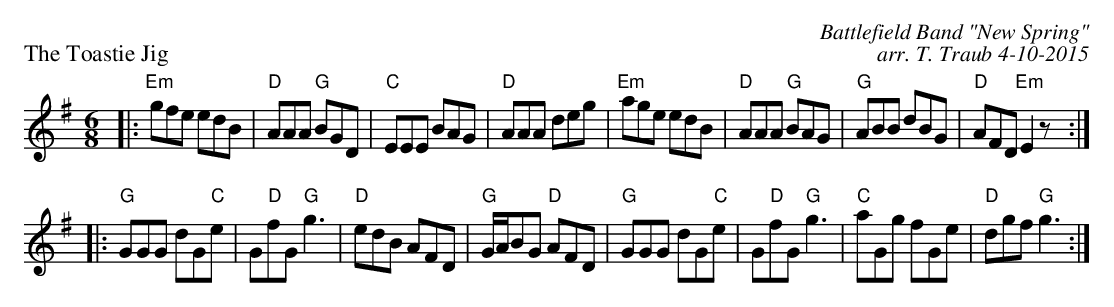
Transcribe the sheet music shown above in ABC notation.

X:1
P: The Toastie Jig
C: Battlefield Band "New Spring"
C: arr. T. Traub 4-10-2015
M: 6/8
K: G
L: 1/8
|: "Em"gfe edB|"D"AAA "G"BGD|"C"EEE BAG|"D"AAA deg|"Em"age edB|"D"AAA "G"BAG|"G"ABB dBG|"D"AFD "Em"E2 z :|
|: "G"GGG dG"C"e|G"D"fG "G"g3|"D"edB AFD|"G"G/A/BG "D"AFD|"G"GGG dG"C"e|G"D"fG "G"g3|"C"aGg fGe|"D"dgf "G"g3 :|
